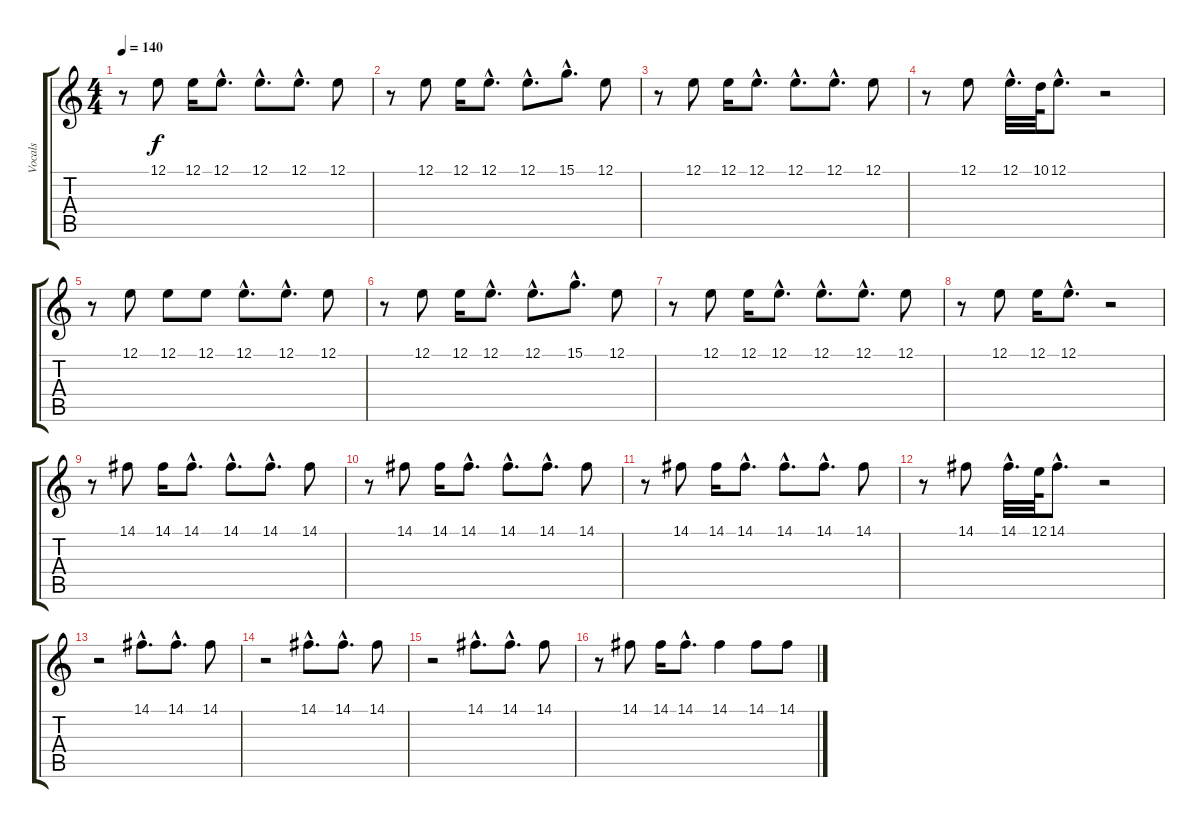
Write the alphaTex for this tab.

\track ("Vocals" "Vocals") {instrument lead2sawtooth}
\staff {score tabs}
\tuning (E4 B3 G3 D3 A2 E2) {hide}
\ts (4 4)
\tempo 140
\clef g2
\ks c
r.8{dy f} 12.1.8 12.1.16 12.1{hac}.8{d} 12.1{hac}.8{d} 12.1{hac}.8{d} 12.1.8 |
r.8 12.1.8 12.1.16 12.1{hac}.8{d} 12.1{hac}.8{d} 15.1{hac}.8{d} 12.1.8 |
r.8 12.1.8 12.1.16 12.1{hac}.8{d} 12.1{hac}.8{d} 12.1{hac}.8{d} 12.1.8 |
r.8 12.1.8 12.1{hac}.32{d} 10.1.64 12.1{hac}.8{d} r.2 |
r.8 12.1.8 12.1.8 12.1.8 12.1{hac}.8{d} 12.1{hac}.8{d} 12.1.8 |
r.8 12.1.8 12.1.16 12.1{hac}.8{d} 12.1{hac}.8{d} 15.1{hac}.8{d} 12.1.8 |
r.8 12.1.8 12.1.16 12.1{hac}.8{d} 12.1{hac}.8{d} 12.1{hac}.8{d} 12.1.8 |
r.8 12.1.8 12.1.16 12.1{hac}.8{d} r.2 |
r.8 14.1.8 14.1.16 14.1{hac}.8{d} 14.1{hac}.8{d} 14.1{hac}.8{d} 14.1.8 |
r.8 14.1.8 14.1.16 14.1{hac}.8{d} 14.1{hac}.8{d} 14.1{hac}.8{d} 14.1.8 |
r.8 14.1.8 14.1.16 14.1{hac}.8{d} 14.1{hac}.8{d} 14.1{hac}.8{d} 14.1.8 |
r.8 14.1.8 14.1{hac}.32{d} 12.1.64 14.1{hac}.8{d} r.2 |
r.2 14.1{hac}.8{d} 14.1{hac}.8{d} 14.1.8 |
r.2 14.1{hac}.8{d} 14.1{hac}.8{d} 14.1.8 |
r.2 14.1{hac}.8{d} 14.1{hac}.8{d} 14.1.8 |
r.8 14.1.8 14.1.16 14.1{hac}.8{d} 14.1.4 14.1.8 14.1.8
